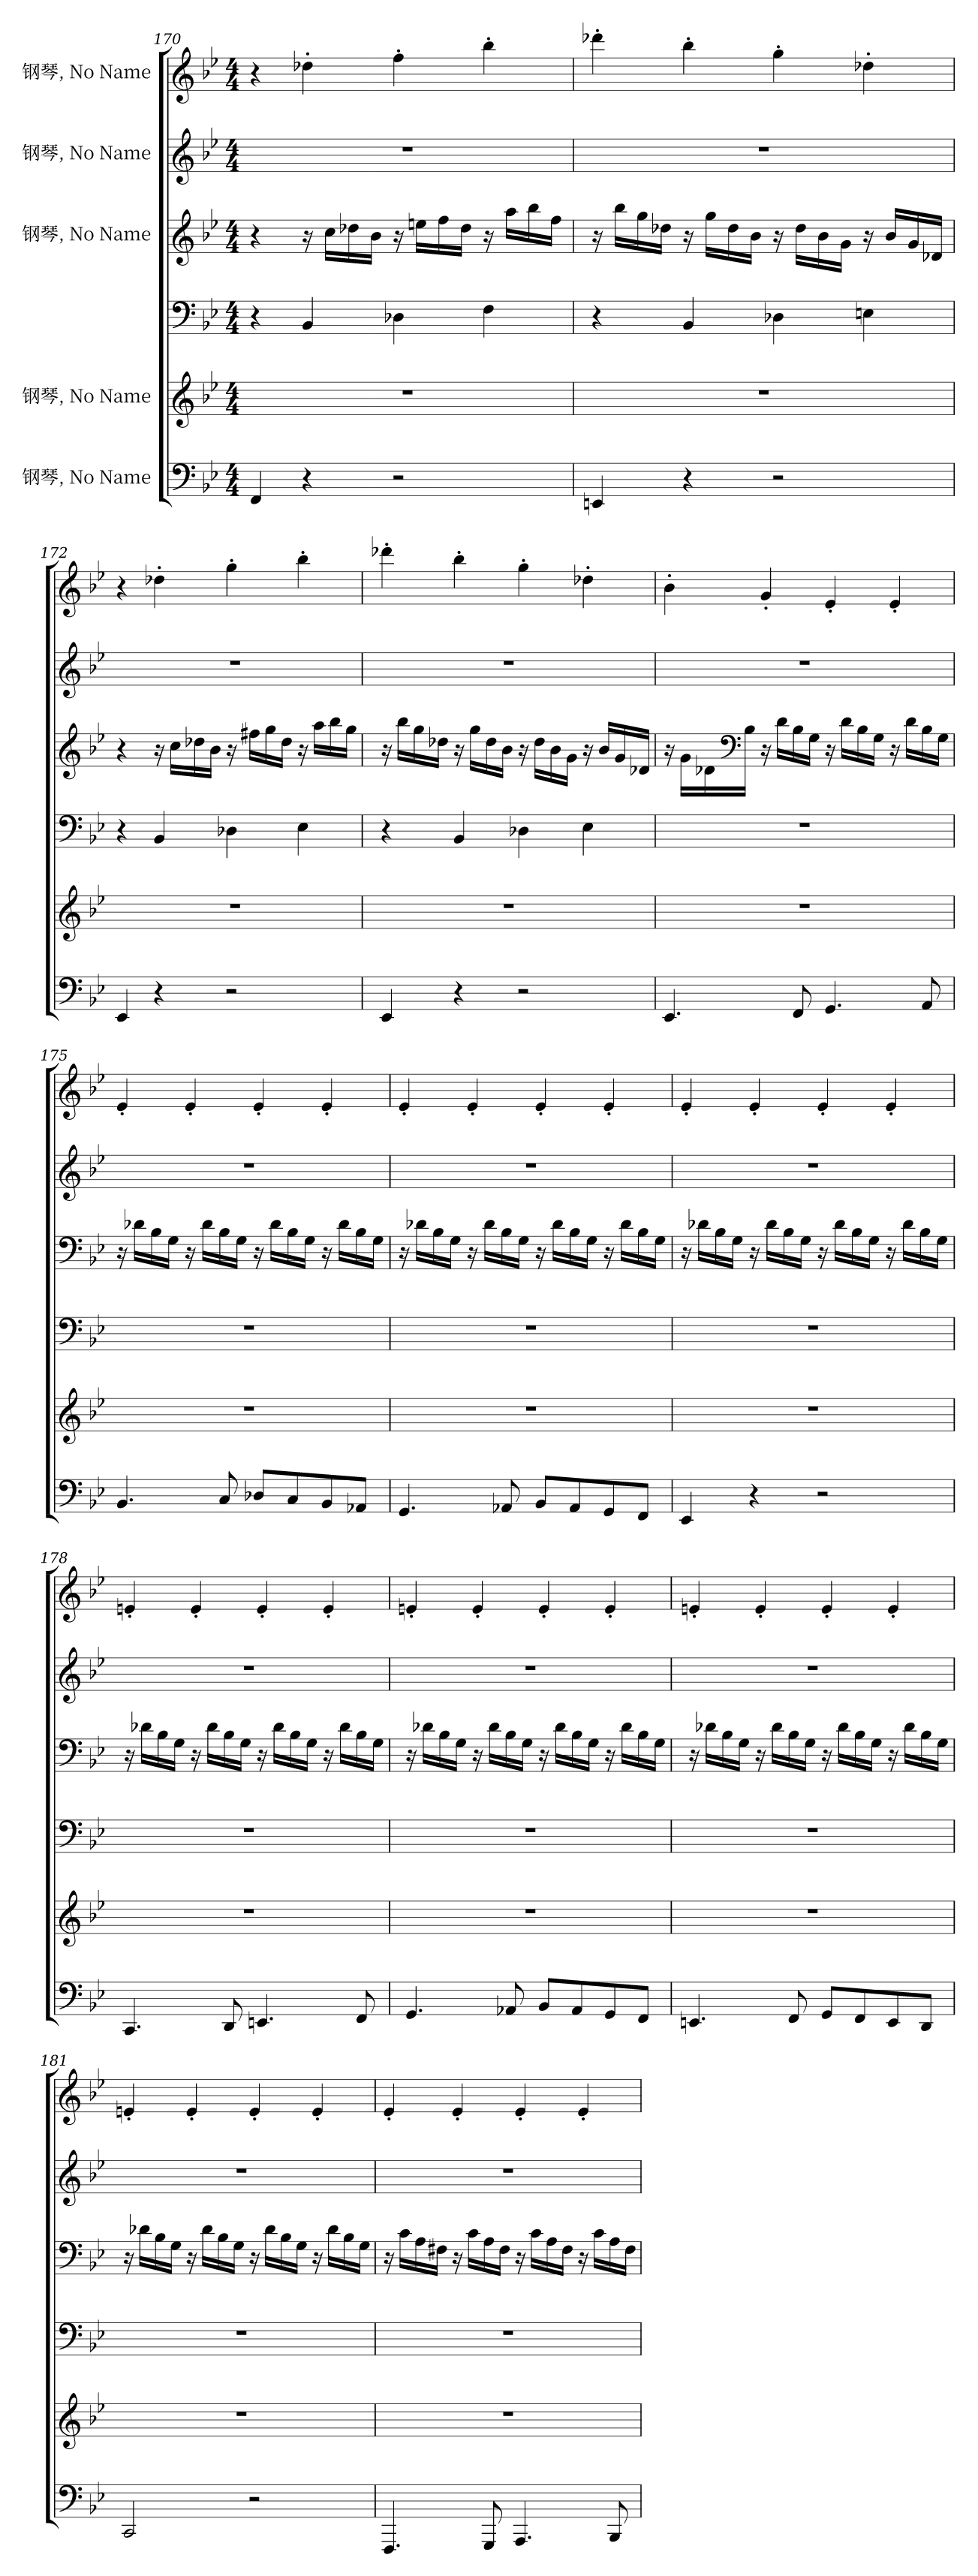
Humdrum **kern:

**kern	**kern	**kern	**kern	**kern	**kern
*part5	*part4	*part4	*part3	*part2	*part1
*staff6	*staff5	*staff4	*staff3	*staff2	*staff1
*I"钢琴, No Name	*I"钢琴, No Name	*	*I"钢琴, No Name	*I"钢琴, No Name	*I"钢琴, No Name
!!LO:PB:g=z
*clefF4	*clefG2	*clefF4	*clefG2	*clefG2	*clefG2
*k[b-e-]	*k[b-e-]	*k[b-e-]	*k[b-e-]	*k[b-e-]	*k[b-e-]
*M4/4	*M4/4	*M4/4	*M4/4	*M4/4	*M4/4
*MM143	*MM143	*MM143	*MM143	*MM143	*MM143
=170	=170	=170	=170	=170	=170
4FF/	1r	4r	4r	1r	4r
4r	.	4BB-/	16r	.	4dd-X'\
.	.	.	16cc\LL	.	.
.	.	.	16dd-X\	.	.
.	.	.	16b-\JJ	.	.
2r	.	4D-X\	16r	.	4ff'\
.	.	.	16een\LL	.	.
.	.	.	16ff\	.	.
.	.	.	16dd-\JJ	.	.
.	.	4F\	16r	.	4bb-'\
.	.	.	16aa\LL	.	.
.	.	.	16bb-\	.	.
.	.	.	16ff\JJ	.	.
=171	=171	=171	=171	=171	=171
4EEn/	1r	4r	16r	1r	4ddd-X'\
.	.	.	16bb-\LL	.	.
.	.	.	16gg\	.	.
.	.	.	16dd-X\JJ	.	.
4r	.	4BB-/	16r	.	4bb-'\
.	.	.	16gg\LL	.	.
.	.	.	16dd-\	.	.
.	.	.	16b-\JJ	.	.
2r	.	4D-X\	16r	.	4gg'\
.	.	.	16dd-\LL	.	.
.	.	.	16b-\	.	.
.	.	.	16g\JJ	.	.
.	.	4En\	16r	.	4dd-X'\
.	.	.	16b-/LL	.	.
.	.	.	16g/	.	.
.	.	.	16d-X/JJ	.	.
!!LO:LB:g=z
=172	=172	=172	=172	=172	=172
*	*	*	*	*	*MM143
4EE-/	1r	4r	4r	1r	4r
4r	.	4BB-/	16r	.	4dd-X'\
.	.	.	16cc\LL	.	.
.	.	.	16dd-X\	.	.
.	.	.	16b-\JJ	.	.
2r	.	4D-X\	16r	.	4gg'\
.	.	.	16ff#X\LL	.	.
.	.	.	16gg\	.	.
.	.	.	16dd-\JJ	.	.
.	.	4E-\	16r	.	4bb-'\
.	.	.	16aa\LL	.	.
.	.	.	16bb-\	.	.
.	.	.	16gg\JJ	.	.
=173	=173	=173	=173	=173	=173
4EE-/	1r	4r	16r	1r	4ddd-X'\
.	.	.	16bb-\LL	.	.
.	.	.	16gg\	.	.
.	.	.	16dd-X\JJ	.	.
4r	.	4BB-/	16r	.	4bb-'\
.	.	.	16gg\LL	.	.
.	.	.	16dd-\	.	.
.	.	.	16b-\JJ	.	.
2r	.	4D-X\	16r	.	4gg'\
.	.	.	16dd-\LL	.	.
.	.	.	16b-\	.	.
.	.	.	16g\JJ	.	.
.	.	4E-\	16r	.	4dd-X'\
.	.	.	16b-/LL	.	.
.	.	.	16g/	.	.
.	.	.	16d-X/JJ	.	.
!!LO:PB:g=z
=174	=174	=174	=174	=174	=174
*	*	*	*	*	*MM143
4.EE-/	1r	1r	16r	1r	4b-'\
.	.	.	16g\LL	.	.
.	.	.	16d-X\	.	.
*	*	*	*clefF4	*	*
.	.	.	16B-\JJ	.	.
.	.	.	16r	.	4g'/
.	.	.	16d-\LL	.	.
8FF/	.	.	16B-\	.	.
.	.	.	16G\JJ	.	.
4.GG/	.	.	16r	.	4e-'/
.	.	.	16d-\LL	.	.
.	.	.	16B-\	.	.
.	.	.	16G\JJ	.	.
.	.	.	16r	.	4e-'/
.	.	.	16d-\LL	.	.
8AA/	.	.	16B-\	.	.
.	.	.	16G\JJ	.	.
=175	=175	=175	=175	=175	=175
4.BB-/	1r	1r	16r	1r	4e-'/
.	.	.	16d-X\LL	.	.
.	.	.	16B-\	.	.
.	.	.	16G\JJ	.	.
.	.	.	16r	.	4e-'/
.	.	.	16d-\LL	.	.
8C/	.	.	16B-\	.	.
.	.	.	16G\JJ	.	.
8D-X/L	.	.	16r	.	4e-'/
.	.	.	16d-\LL	.	.
8C/	.	.	16B-\	.	.
.	.	.	16G\JJ	.	.
8BB-/	.	.	16r	.	4e-'/
.	.	.	16d-\LL	.	.
8AA-X/J	.	.	16B-\	.	.
.	.	.	16G\JJ	.	.
!!LO:LB:g=z
=176	=176	=176	=176	=176	=176
4.GG/	1r	1r	16r	1r	4e-'/
.	.	.	16d-X\LL	.	.
.	.	.	16B-\	.	.
.	.	.	16G\JJ	.	.
.	.	.	16r	.	4e-'/
.	.	.	16d-\LL	.	.
8AA-X/	.	.	16B-\	.	.
.	.	.	16G\JJ	.	.
8BB-/L	.	.	16r	.	4e-'/
.	.	.	16d-\LL	.	.
8AA-/	.	.	16B-\	.	.
.	.	.	16G\JJ	.	.
8GG/	.	.	16r	.	4e-'/
.	.	.	16d-\LL	.	.
8FF/J	.	.	16B-\	.	.
.	.	.	16G\JJ	.	.
=177	=177	=177	=177	=177	=177
4EE-/	1r	1r	16r	1r	4e-'/
.	.	.	16d-X\LL	.	.
.	.	.	16B-\	.	.
.	.	.	16G\JJ	.	.
4r	.	.	16r	.	4e-'/
.	.	.	16d-\LL	.	.
.	.	.	16B-\	.	.
.	.	.	16G\JJ	.	.
2r	.	.	16r	.	4e-'/
.	.	.	16d-\LL	.	.
.	.	.	16B-\	.	.
.	.	.	16G\JJ	.	.
.	.	.	16r	.	4e-'/
.	.	.	16d-\LL	.	.
.	.	.	16B-\	.	.
.	.	.	16G\JJ	.	.
!!LO:PB:g=z
=178	=178	=178	=178	=178	=178
*	*	*	*	*	*MM143
4.CC/	1r	1r	16r	1r	4en'/
.	.	.	16d-X\LL	.	.
.	.	.	16B-\	.	.
.	.	.	16G\JJ	.	.
.	.	.	16r	.	4e'/
.	.	.	16d-\LL	.	.
8DD/	.	.	16B-\	.	.
.	.	.	16G\JJ	.	.
4.EEn/	.	.	16r	.	4e'/
.	.	.	16d-\LL	.	.
.	.	.	16B-\	.	.
.	.	.	16G\JJ	.	.
.	.	.	16r	.	4e'/
.	.	.	16d-\LL	.	.
8FF/	.	.	16B-\	.	.
.	.	.	16G\JJ	.	.
=179	=179	=179	=179	=179	=179
4.GG/	1r	1r	16r	1r	4en'/
.	.	.	16d-X\LL	.	.
.	.	.	16B-\	.	.
.	.	.	16G\JJ	.	.
.	.	.	16r	.	4e'/
.	.	.	16d-\LL	.	.
8AA-X/	.	.	16B-\	.	.
.	.	.	16G\JJ	.	.
8BB-/L	.	.	16r	.	4e'/
.	.	.	16d-\LL	.	.
8AA-/	.	.	16B-\	.	.
.	.	.	16G\JJ	.	.
8GG/	.	.	16r	.	4e'/
.	.	.	16d-\LL	.	.
8FF/J	.	.	16B-\	.	.
.	.	.	16G\JJ	.	.
!!LO:LB:g=z
=180	=180	=180	=180	=180	=180
4.EEn/	1r	1r	16r	1r	4en'/
.	.	.	16d-X\LL	.	.
.	.	.	16B-\	.	.
.	.	.	16G\JJ	.	.
.	.	.	16r	.	4e'/
.	.	.	16d-\LL	.	.
8FF/	.	.	16B-\	.	.
.	.	.	16G\JJ	.	.
8GG/L	.	.	16r	.	4e'/
.	.	.	16d-\LL	.	.
8FF/	.	.	16B-\	.	.
.	.	.	16G\JJ	.	.
8EE/	.	.	16r	.	4e'/
.	.	.	16d-\LL	.	.
8DD/J	.	.	16B-\	.	.
.	.	.	16G\JJ	.	.
=181	=181	=181	=181	=181	=181
2CC/	1r	1r	16r	1r	4en'/
.	.	.	16d-X\LL	.	.
.	.	.	16B-\	.	.
.	.	.	16G\JJ	.	.
.	.	.	16r	.	4e'/
.	.	.	16d-\LL	.	.
.	.	.	16B-\	.	.
.	.	.	16G\JJ	.	.
2r	.	.	16r	.	4e'/
.	.	.	16d-\LL	.	.
.	.	.	16B-\	.	.
.	.	.	16G\JJ	.	.
.	.	.	16r	.	4e'/
.	.	.	16d-\LL	.	.
.	.	.	16B-\	.	.
.	.	.	16G\JJ	.	.
!!LO:PB:g=z
=182	=182	=182	=182	=182	=182
*	*	*	*	*	*MM143
4.FFF/	1r	1r	16r	1r	4e-'/
.	.	.	16c\LL	.	.
.	.	.	16A\	.	.
.	.	.	16F#X\JJ	.	.
.	.	.	16r	.	4e-'/
.	.	.	16c\LL	.	.
8GGG/	.	.	16A\	.	.
.	.	.	16F#\JJ	.	.
4.AAA/	.	.	16r	.	4e-'/
.	.	.	16c\LL	.	.
.	.	.	16A\	.	.
.	.	.	16F#\JJ	.	.
.	.	.	16r	.	4e-'/
.	.	.	16c\LL	.	.
8BBB-/	.	.	16A\	.	.
.	.	.	16F#\JJ	.	.
=	=	=	=	=	=
*-	*-	*-	*-	*-	*-
